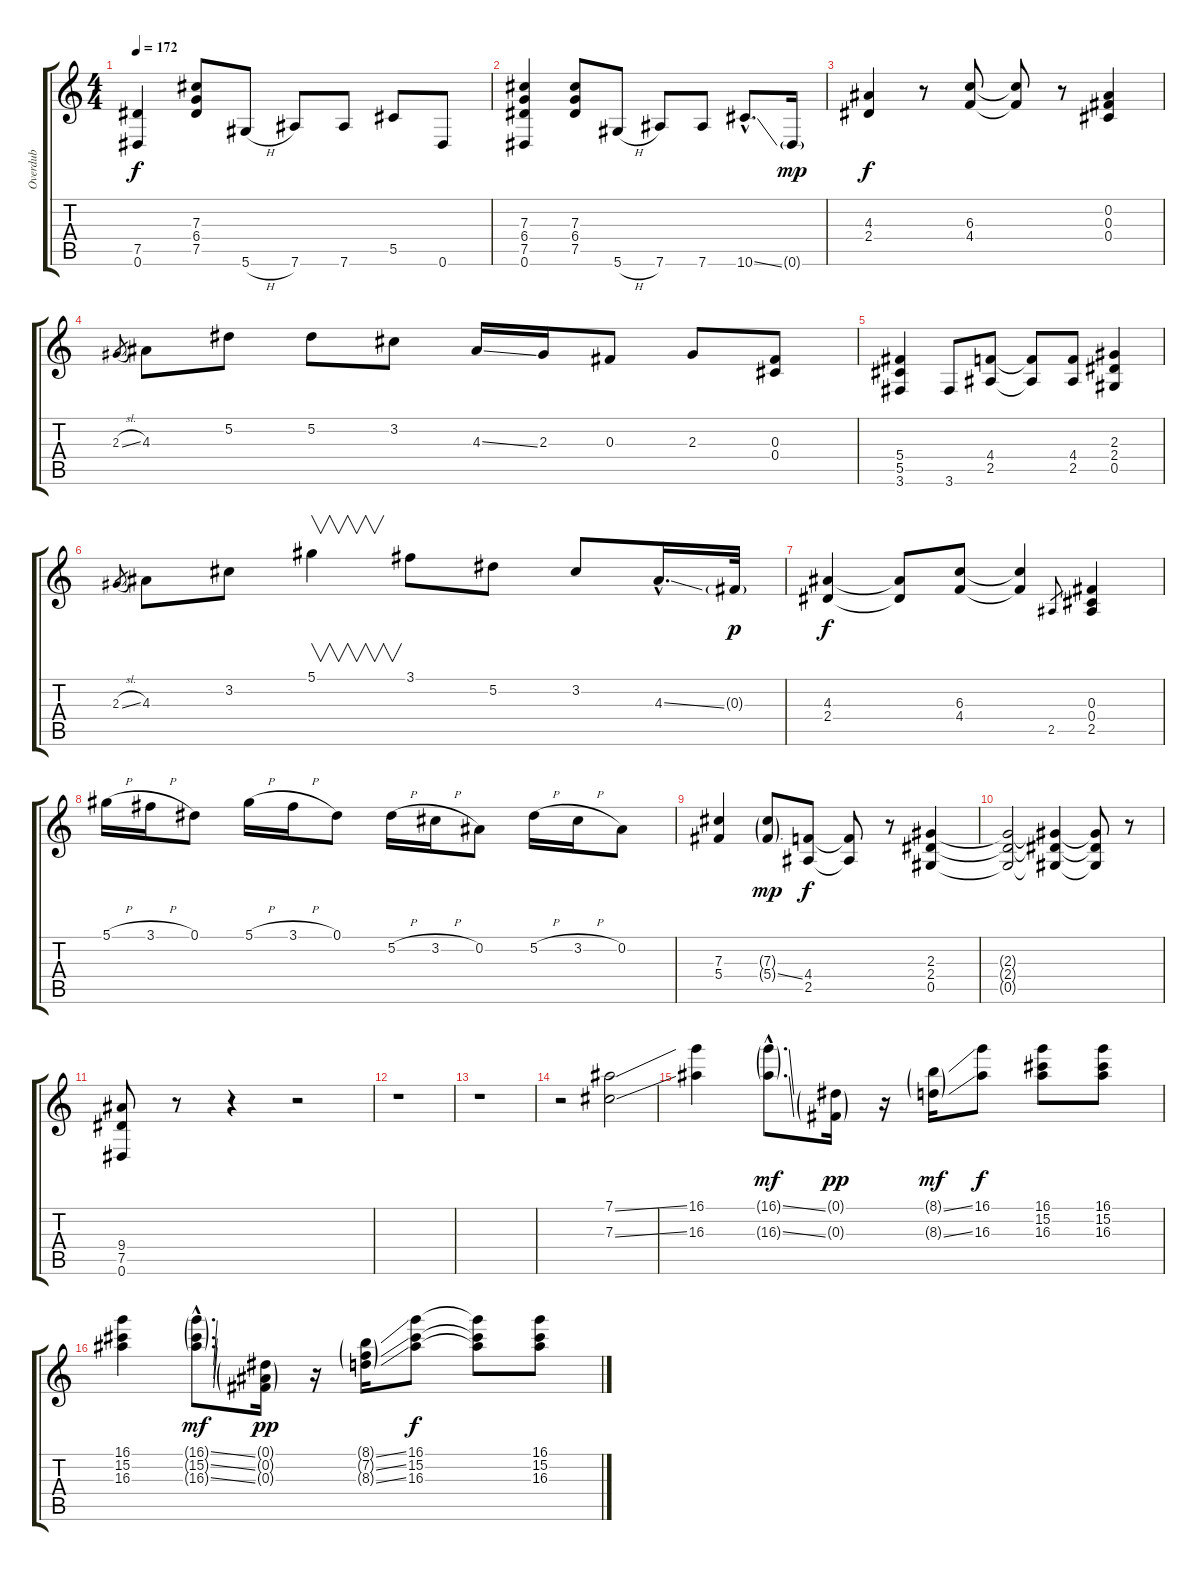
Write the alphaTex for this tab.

\track ("Overdub" "Overdub") {instrument fretlessbass}
\staff {score tabs}
\tuning (Eb4 Bb3 Gb3 Db3 Ab2 Eb2) {hide}
\ts (4 4)
\tempo 172
\clef g2
\ks c
(7.5 0.6).4{dy f} (7.3 6.4 7.5).8 5.6{h}.8 7.6.8 7.6.8 5.5.8 0.6.8 |
(7.3 6.4 7.5 0.6).4 (7.3 6.4 7.5).8 5.6{h}.8 7.6.8 7.6.8 10.6{ss hac}.8{d} 0.6{g}.16{dy mp} |
(4.3 2.4).4{dy f} r.8 (6.3 4.4).8 (6.3{t} 4.4{t}).8 r.8 (0.2 0.3 0.4).4 |
2.3{sl}.8{gr} 4.3.8 5.2.8 5.2.8 3.2.8 4.3{ss}.16 2.3.16 0.3.8 2.3.8 (0.3 0.4).8 |
(5.4 5.5 3.6).4 3.6.8 (4.4 2.5).8 (4.4{t} 2.5{t}).8 (4.4 2.5).8 (2.3 2.4 0.5).4 |
2.3{sl}.8{gr} 4.3.8 3.2.8 5.1.4{v} 3.1.8 5.2.8 3.2.8 4.3{ss hac}.16{d} 0.3{g}.32{dy p} |
(4.3 2.4).4{dy f} (4.3{t} 2.4{t}).8 (6.3 4.4).8 (6.3{t} 4.4{t}).4 2.5.8{gr} (0.3 0.4 2.5).4 |
5.1{h}.16 3.1{h}.16 0.1.8 5.1{h}.16 3.1{h}.16 0.1.8 5.2{h}.16 3.2{h}.16 0.2.8 5.2{h}.16 3.2{h}.16 0.2.8 |
(7.3 5.4).4 (7.3{g} 5.4{ss g}).8{dy mp} (4.4 2.5).8{dy f} (4.4{t} 2.5{t}).8 r.8 (2.3 2.4 0.5).4 |
(2.3{t} 2.4{t} 0.5{t}).2 (2.3{t} 2.4{t} 0.5{t}).4 (2.3{t} 2.4{t} 0.5{t}).8 r.8 |
(9.4 7.5 0.6).8 r.8 r.4 r.2 |
r.1 |
r.1 |
r.2 (7.1{ss} 7.3{ss}).2 |
(16.1 16.3).4 (16.1{ss g hac} 16.3{ss g hac}).8{d dy mf} (0.1{g} 0.3{g}).16{dy pp} r.16 (8.1{ss g} 8.3{ss g}).16{dy mf} (16.1 16.3).8{dy f} (16.1 15.2 16.3).8 (16.1 15.2 16.3).8 |
(16.1 15.2 16.3).4 (16.1{ss g hac} 15.2{ss g hac} 16.3{ss g hac}).8{d dy mf} (0.1{g} 0.2{g} 0.3{g}).16{dy pp} r.16 (8.1{ss g} 7.2{ss g} 8.3{ss g}).16 (16.1 15.2 16.3).8{dy f} (16.1{t} 15.2{t} 16.3{t}).8 (16.1 15.2 16.3).8
